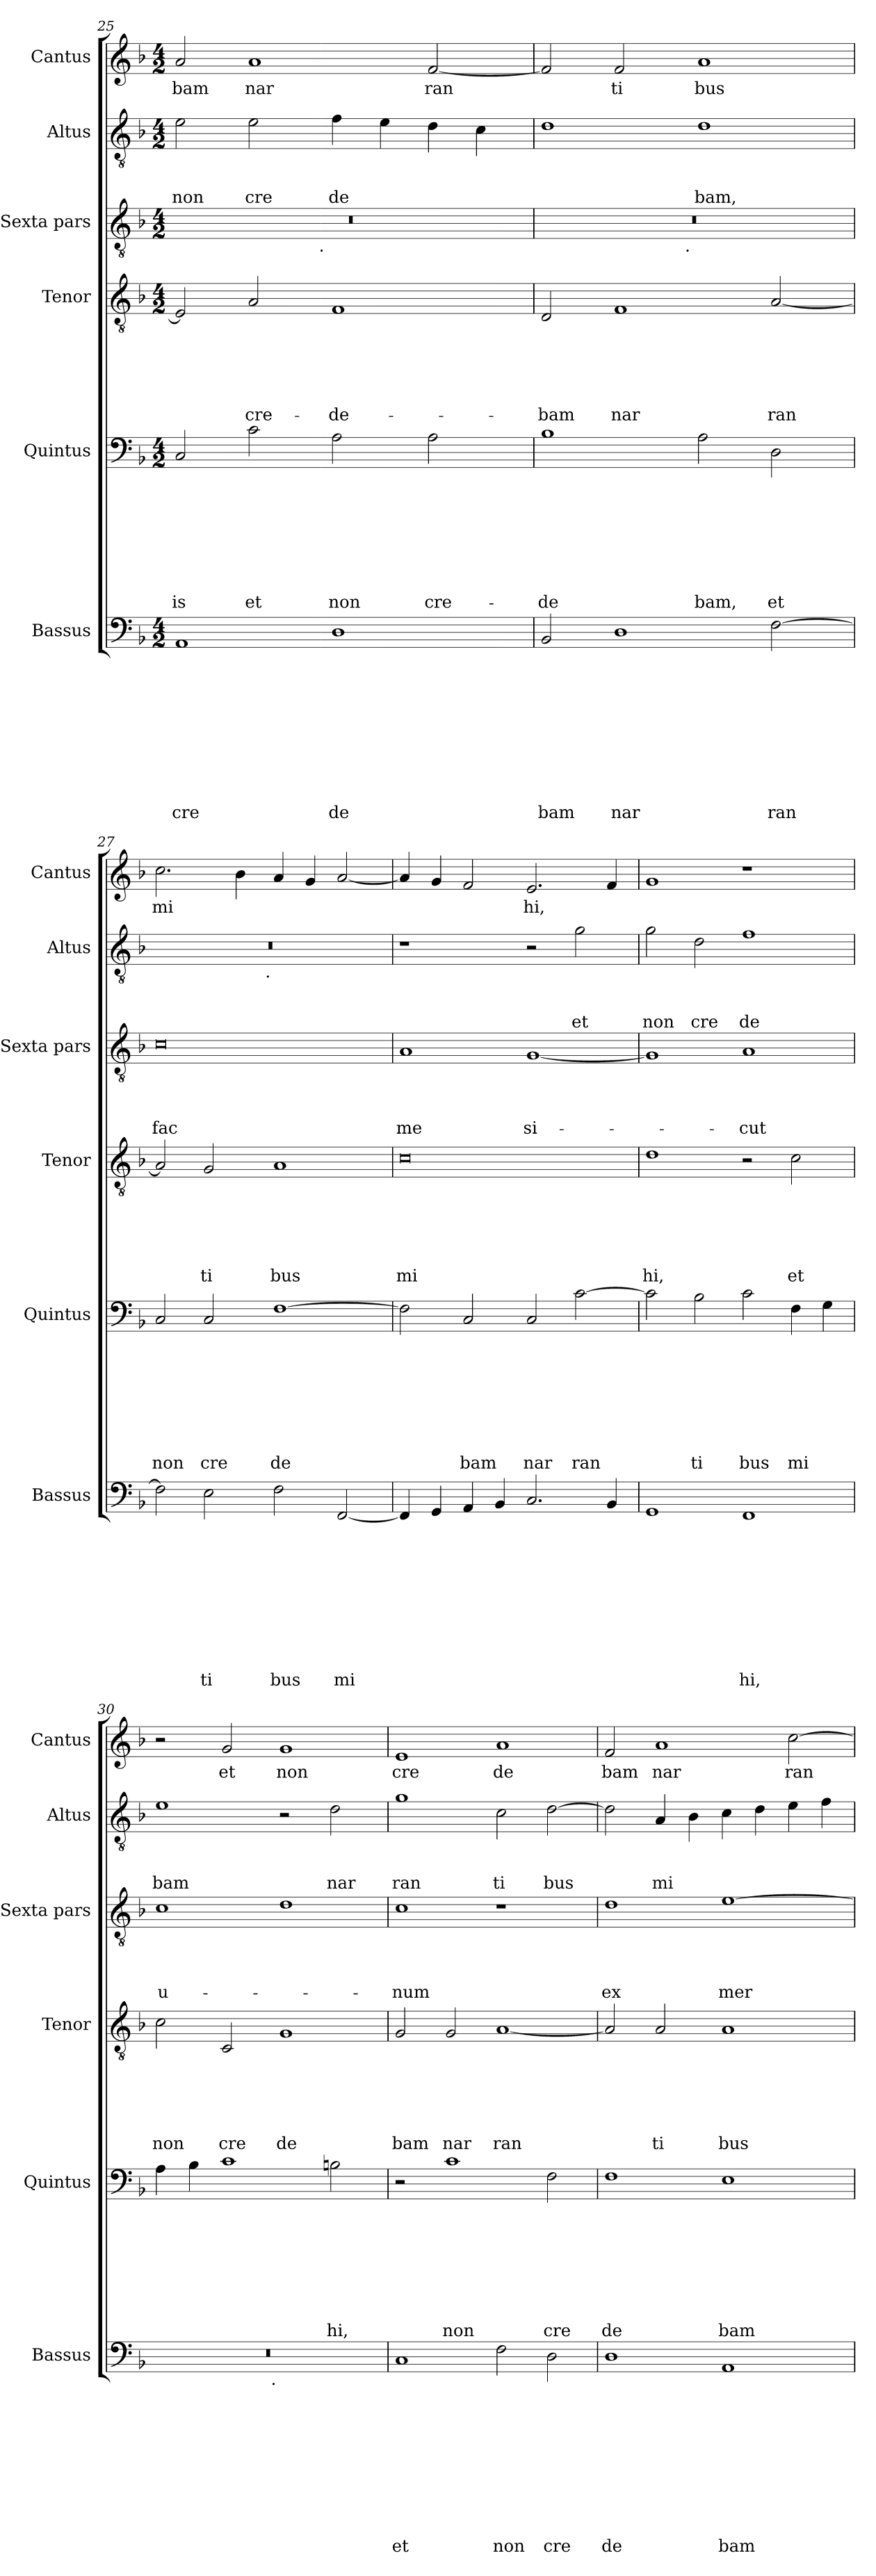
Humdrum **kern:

**kern	**text	**text	**text	**text	**text	**text	**text	**text	**text	**text	**kern	**text	**text	**text	**text	**text	**text	**text	**text	**kern	**text	**text	**text	**text	**text	**text	**kern	**text	**text	**text	**text	**kern	**text	**text	**text	**kern	**text
*part6	*part6	*part6	*part6	*part6	*part6	*part6	*part6	*part6	*part6	*part6	*part5	*part5	*part5	*part5	*part5	*part5	*part5	*part5	*part5	*part4	*part4	*part4	*part4	*part4	*part4	*part4	*part3	*part3	*part3	*part3	*part3	*part2	*part2	*part2	*part2	*part1	*part1
*staff6	*staff6	*staff6	*staff6	*staff6	*staff6	*staff6	*staff6	*staff6	*staff6	*staff6	*staff5	*staff5	*staff5	*staff5	*staff5	*staff5	*staff5	*staff5	*staff5	*staff4	*staff4	*staff4	*staff4	*staff4	*staff4	*staff4	*staff3	*staff3	*staff3	*staff3	*staff3	*staff2	*staff2	*staff2	*staff2	*staff1	*staff1
*I"Bassus	*	*	*	*	*	*	*	*	*	*	*I"Quintus	*	*	*	*	*	*	*	*	*I"Tenor	*	*	*	*	*	*	*I"Sexta pars	*	*	*	*	*I"Altus	*	*	*	*I"Cantus	*
*I'Bassus	*	*	*	*	*	*	*	*	*	*	*I'Quintus	*	*	*	*	*	*	*	*	*I'Tenor	*	*	*	*	*	*	*I'Sexta pars	*	*	*	*	*I'Altus	*	*	*	*I'Cantus	*
*clefF4	*	*	*	*	*	*	*	*	*	*	*clefF4	*	*	*	*	*	*	*	*	*clefGv2	*	*	*	*	*	*	*clefGv2	*	*	*	*	*clefGv2	*	*	*	*clefG2	*
*k[b-]	*	*	*	*	*	*	*	*	*	*	*k[b-]	*	*	*	*	*	*	*	*	*k[b-]	*	*	*	*	*	*	*k[b-]	*	*	*	*	*k[b-]	*	*	*	*k[b-]	*
*F:	*	*	*	*	*	*	*	*	*	*	*F:	*	*	*	*	*	*	*	*	*F:	*	*	*	*	*	*	*F:	*	*	*	*	*F:	*	*	*	*F:	*
*M4/2	*	*	*	*	*	*	*	*	*	*	*M4/2	*	*	*	*	*	*	*	*	*M4/2	*	*	*	*	*	*	*M4/2	*	*	*	*	*M4/2	*	*	*	*M4/2	*
=25	=25	=25	=25	=25	=25	=25	=25	=25	=25	=25	=25	=25	=25	=25	=25	=25	=25	=25	=25	=25	=25	=25	=25	=25	=25	=25	=25	=25	=25	=25	=25	=25	=25	=25	=25	=25	=25
!	!	!	!	!	!	!	!	!	!	!LO:LY:b	!	!	!	!	!	!	!	!	!LO:LY:b	!	!	!	!	!	!	!	!	!	!	!	!	!	!	!	!LO:LY:b	!	!LO:LY:b
*	*	*	*	*	*	*	*	*	*	*	*	*	*	*	*	*	*	*	*	*	*	*	*	*	*	*	*^	*	*	*	*	*	*	*	*	*	*
1AA	.	.	.	.	.	.	.	.	.	cre	2C/	.	.	.	.	.	.	.	-is	2E/]	.	.	.	.	.	.	0r	2ryy	.	.	.	.	2e\	.	.	non	2a/	bam
!	!	!	!	!	!	!	!	!	!	!	!	!	!	!	!	!	!	!	!LO:LY:b	!	!	!	!	!	!	!LO:LY:b	!	!	!	!	!	!	!	!	!	!LO:LY:b	!	!LO:LY:b
.	.	.	.	.	.	.	.	.	.	.	2c\	.	.	.	.	.	.	.	et	2A/	.	.	.	.	.	cre-	.	4...ryy	.	.	.	.	2e\	.	.	cre	1a	nar
!	!	!	!	!	!	!	!	!	!	!	!	!	!	!	!	!	!	!	!	!	!	!	!	!	!	!	!	!LO:TX:b:t=.	!	!	!	!	!	!	!	!	!	!
.	.	.	.	.	.	.	.	.	.	.	.	.	.	.	.	.	.	.	.	.	.	.	.	.	.	.	.	1ryy	.	.	.	.	.	.	.	.	.	.
!	!	!	!	!	!	!	!	!	!	!LO:LY:b	!	!	!	!	!	!	!	!	!LO:LY:b	!	!	!	!	!	!	!LO:LY:b	!	!	!	!	!	!	!	!	!	!LO:LY:b	!	!
1D	.	.	.	.	.	.	.	.	.	de	2A\	.	.	.	.	.	.	.	non	1F	.	.	.	.	.	-de-	.	.	.	.	.	.	4f\	.	.	de	.	.
.	.	.	.	.	.	.	.	.	.	.	.	.	.	.	.	.	.	.	.	.	.	.	.	.	.	.	.	.	.	.	.	.	4e\	.	.	.	.	.
!	!	!	!	!	!	!	!	!	!	!	!	!	!	!	!	!	!	!	!LO:LY:b	!	!	!	!	!	!	!	!	!	!	!	!	!	!	!	!	!	!	!LO:LY:b
.	.	.	.	.	.	.	.	.	.	.	2A\	.	.	.	.	.	.	.	cre-	.	.	.	.	.	.	.	.	.	.	.	.	.	4d\	.	.	.	[>2f/	ran
.	.	.	.	.	.	.	.	.	.	.	.	.	.	.	.	.	.	.	.	.	.	.	.	.	.	.	.	.	.	.	.	.	4c\	.	.	.	.	.
.	.	.	.	.	.	.	.	.	.	.	.	.	.	.	.	.	.	.	.	.	.	.	.	.	.	.	.	32ryy	.	.	.	.	.	.	.	.	.	.
!!LO:PB:g=z
=26	=26	=26	=26	=26	=26	=26	=26	=26	=26	=26	=26	=26	=26	=26	=26	=26	=26	=26	=26	=26	=26	=26	=26	=26	=26	=26	=26	=26	=26	=26	=26	=26	=26	=26	=26	=26	=26	=26
!	!	!	!	!	!	!	!	!	!	!LO:LY:b	!	!	!	!	!	!	!	!	!LO:LY:b	!	!	!	!	!	!	!LO:LY:b	!	!	!	!	!	!	!	!	!	!	!	!
2BB-/	.	.	.	.	.	.	.	.	.	bam	1B-	.	.	.	.	.	.	.	-de	2D/	.	.	.	.	.	-bam	0r	2ryy	.	.	.	.	1d	.	.	.	2f/]	.
!	!	!	!	!	!	!	!	!	!	!LO:LY:b	!	!	!	!	!	!	!	!	!	!	!	!	!	!	!	!LO:LY:b	!	!	!	!	!	!	!	!	!	!	!	!LO:LY:b
1D	.	.	.	.	.	.	.	.	.	nar	.	.	.	.	.	.	.	.	.	1F	.	.	.	.	.	nar	.	4...ryy	.	.	.	.	.	.	.	.	2f/	ti
!	!	!	!	!	!	!	!	!	!	!	!	!	!	!	!	!	!	!	!	!	!	!	!	!	!	!	!	!LO:TX:b:t=.	!	!	!	!	!	!	!	!	!	!
.	.	.	.	.	.	.	.	.	.	.	.	.	.	.	.	.	.	.	.	.	.	.	.	.	.	.	.	1ryy	.	.	.	.	.	.	.	.	.	.
!	!	!	!	!	!	!	!	!	!	!	!	!	!	!	!	!	!	!	!LO:LY:b	!	!	!	!	!	!	!	!	!	!	!	!	!	!	!	!	!LO:LY:b	!	!LO:LY:b
.	.	.	.	.	.	.	.	.	.	.	2A\	.	.	.	.	.	.	.	bam,	.	.	.	.	.	.	.	.	.	.	.	.	.	1d	.	.	bam,	1a	bus
!	!	!	!	!	!	!	!	!	!	!LO:LY:b	!	!	!	!	!	!	!	!	!LO:LY:b	!	!	!	!	!	!	!LO:LY:b	!	!	!	!	!	!	!	!	!	!	!	!
[>2F\	.	.	.	.	.	.	.	.	.	ran	2D\	.	.	.	.	.	.	.	et	[<2A/	.	.	.	.	.	ran	.	.	.	.	.	.	.	.	.	.	.	.
.	.	.	.	.	.	.	.	.	.	.	.	.	.	.	.	.	.	.	.	.	.	.	.	.	.	.	.	32ryy	.	.	.	.	.	.	.	.	.	.
=27	=27	=27	=27	=27	=27	=27	=27	=27	=27	=27	=27	=27	=27	=27	=27	=27	=27	=27	=27	=27	=27	=27	=27	=27	=27	=27	=27	=27	=27	=27	=27	=27	=27	=27	=27	=27	=27	=27
!	!	!	!	!	!	!	!	!	!	!	!	!	!	!	!	!	!	!	!LO:LY:b	!	!	!	!	!	!	!	!	!	!	!	!	!LO:LY:b	!	!	!	!	!	!LO:LY:b
*	*	*	*	*	*	*	*	*	*	*	*	*	*	*	*	*	*	*	*	*	*	*	*	*	*	*	*v	*v	*	*	*	*	*^	*	*	*	*	*
2F\]	.	.	.	.	.	.	.	.	.	.	2C/	.	.	.	.	.	.	.	non	2A/]	.	.	.	.	.	.	0c	.	.	.	fac	0r	2ryy	.	.	.	2.cc\	mi
!	!	!	!	!	!	!	!	!	!	!LO:LY:b	!	!	!	!	!	!	!	!	!LO:LY:b	!	!	!	!	!	!	!LO:LY:b	!	!	!	!	!	!	!	!	!	!	!	!
2E\	.	.	.	.	.	.	.	.	.	ti	2C/	.	.	.	.	.	.	.	cre	2G/	.	.	.	.	.	ti	.	.	.	.	.	.	4...ryy	.	.	.	.	.
.	.	.	.	.	.	.	.	.	.	.	.	.	.	.	.	.	.	.	.	.	.	.	.	.	.	.	.	.	.	.	.	.	.	.	.	.	4b-\	.
!	!	!	!	!	!	!	!	!	!	!	!	!	!	!	!	!	!	!	!	!	!	!	!	!	!	!	!	!	!	!	!	!	!LO:TX:b:t=.	!	!	!	!	!
.	.	.	.	.	.	.	.	.	.	.	.	.	.	.	.	.	.	.	.	.	.	.	.	.	.	.	.	.	.	.	.	.	1ryy	.	.	.	.	.
!	!	!	!	!	!	!	!	!	!	!LO:LY:b	!	!	!	!	!	!	!	!	!LO:LY:b	!	!	!	!	!	!	!LO:LY:b	!	!	!	!	!	!	!	!	!	!	!	!
2F\	.	.	.	.	.	.	.	.	.	bus	[>1F	.	.	.	.	.	.	.	de	1A	.	.	.	.	.	bus	.	.	.	.	.	.	.	.	.	.	4a/	.
.	.	.	.	.	.	.	.	.	.	.	.	.	.	.	.	.	.	.	.	.	.	.	.	.	.	.	.	.	.	.	.	.	.	.	.	.	4g/	.
!	!	!	!	!	!	!	!	!	!	!LO:LY:b	!	!	!	!	!	!	!	!	!	!	!	!	!	!	!	!	!	!	!	!	!	!	!	!	!	!	!	!
[<2FF/	.	.	.	.	.	.	.	.	.	mi	.	.	.	.	.	.	.	.	.	.	.	.	.	.	.	.	.	.	.	.	.	.	.	.	.	.	[<2a/	.
.	.	.	.	.	.	.	.	.	.	.	.	.	.	.	.	.	.	.	.	.	.	.	.	.	.	.	.	.	.	.	.	.	32ryy	.	.	.	.	.
=28	=28	=28	=28	=28	=28	=28	=28	=28	=28	=28	=28	=28	=28	=28	=28	=28	=28	=28	=28	=28	=28	=28	=28	=28	=28	=28	=28	=28	=28	=28	=28	=28	=28	=28	=28	=28	=28	=28
!	!	!	!	!	!	!	!	!	!	!	!	!	!	!	!	!	!	!	!	!	!	!	!	!	!	!LO:LY:b	!	!	!	!	!LO:LY:b	!	!	!	!	!	!	!
*	*	*	*	*	*	*	*	*	*	*	*	*	*	*	*	*	*	*	*	*	*	*	*	*	*	*	*	*	*	*	*	*v	*v	*	*	*	*	*
4FF/]	.	.	.	.	.	.	.	.	.	.	2F\]	.	.	.	.	.	.	.	.	0c	.	.	.	.	.	mi	1A	.	.	.	me	1r	.	.	.	4a/]	.
4GG/	.	.	.	.	.	.	.	.	.	.	.	.	.	.	.	.	.	.	.	.	.	.	.	.	.	.	.	.	.	.	.	.	.	.	.	4g/	.
!	!	!	!	!	!	!	!	!	!	!	!	!	!	!	!	!	!	!	!LO:LY:b	!	!	!	!	!	!	!	!	!	!	!	!	!	!	!	!	!	!
4AA/	.	.	.	.	.	.	.	.	.	.	2C/	.	.	.	.	.	.	.	bam	.	.	.	.	.	.	.	.	.	.	.	.	.	.	.	.	2f/	.
4BB-/	.	.	.	.	.	.	.	.	.	.	.	.	.	.	.	.	.	.	.	.	.	.	.	.	.	.	.	.	.	.	.	.	.	.	.	.	.
!	!	!	!	!	!	!	!	!	!	!	!	!	!	!	!	!	!	!	!LO:LY:b	!	!	!	!	!	!	!	!	!	!	!	!LO:LY:b	!	!	!	!	!	!LO:LY:b
2.C/	.	.	.	.	.	.	.	.	.	.	2C/	.	.	.	.	.	.	.	nar	.	.	.	.	.	.	.	[<1G	.	.	.	si-	2r	.	.	.	2.e/	hi,
!	!	!	!	!	!	!	!	!	!	!	!	!	!	!	!	!	!	!	!LO:LY:b	!	!	!	!	!	!	!	!	!	!	!	!	!	!	!	!LO:LY:b	!	!
.	.	.	.	.	.	.	.	.	.	.	[>2c\	.	.	.	.	.	.	.	ran	.	.	.	.	.	.	.	.	.	.	.	.	2g\	.	.	et	.	.
4BB-/	.	.	.	.	.	.	.	.	.	.	.	.	.	.	.	.	.	.	.	.	.	.	.	.	.	.	.	.	.	.	.	.	.	.	.	4f/	.
=29	=29	=29	=29	=29	=29	=29	=29	=29	=29	=29	=29	=29	=29	=29	=29	=29	=29	=29	=29	=29	=29	=29	=29	=29	=29	=29	=29	=29	=29	=29	=29	=29	=29	=29	=29	=29	=29
!	!	!	!	!	!	!	!	!	!	!	!	!	!	!	!	!	!	!	!	!	!	!	!	!	!	!LO:LY:b	!	!	!	!	!	!	!	!	!LO:LY:b	!	!
1GG	.	.	.	.	.	.	.	.	.	.	2c\]	.	.	.	.	.	.	.	.	1d	.	.	.	.	.	hi,	1G]	.	.	.	.	2g\	.	.	non	1g	.
!	!	!	!	!	!	!	!	!	!	!	!	!	!	!	!	!	!	!	!LO:LY:b	!	!	!	!	!	!	!	!	!	!	!	!	!	!	!	!LO:LY:b	!	!
.	.	.	.	.	.	.	.	.	.	.	2B-\	.	.	.	.	.	.	.	ti	.	.	.	.	.	.	.	.	.	.	.	.	2d\	.	.	cre	.	.
!	!	!	!	!	!	!	!	!	!	!LO:LY:b	!	!	!	!	!	!	!	!	!LO:LY:b	!	!	!	!	!	!	!	!	!	!	!	!LO:LY:b	!	!	!	!LO:LY:b	!	!
1FF	.	.	.	.	.	.	.	.	.	hi,	2c\	.	.	.	.	.	.	.	bus	2r	.	.	.	.	.	.	1A	.	.	.	-cut	1f	.	.	de	1r	.
!	!	!	!	!	!	!	!	!	!	!	!	!	!	!	!	!	!	!	!LO:LY:b	!	!	!	!	!	!	!LO:LY:b	!	!	!	!	!	!	!	!	!	!	!
.	.	.	.	.	.	.	.	.	.	.	4F\	.	.	.	.	.	.	.	mi	2c\	.	.	.	.	.	et	.	.	.	.	.	.	.	.	.	.	.
.	.	.	.	.	.	.	.	.	.	.	4G\	.	.	.	.	.	.	.	.	.	.	.	.	.	.	.	.	.	.	.	.	.	.	.	.	.	.
=30	=30	=30	=30	=30	=30	=30	=30	=30	=30	=30	=30	=30	=30	=30	=30	=30	=30	=30	=30	=30	=30	=30	=30	=30	=30	=30	=30	=30	=30	=30	=30	=30	=30	=30	=30	=30	=30
!	!	!	!	!	!	!	!	!	!	!	!	!	!	!	!	!	!	!	!	!	!	!	!	!	!	!LO:LY:b	!	!	!	!	!LO:LY:b	!	!	!	!LO:LY:b	!	!
*^	*	*	*	*	*	*	*	*	*	*	*	*	*	*	*	*	*	*	*	*	*	*	*	*	*	*	*	*	*	*	*	*	*	*	*	*	*
0r	2ryy	.	.	.	.	.	.	.	.	.	.	4A\	.	.	.	.	.	.	.	.	2c\	.	.	.	.	.	non	1c	.	.	.	u-	1e	.	.	bam	2r	.
.	.	.	.	.	.	.	.	.	.	.	.	4B-\	.	.	.	.	.	.	.	.	.	.	.	.	.	.	.	.	.	.	.	.	.	.	.	.	.	.
!	!	!	!	!	!	!	!	!	!	!	!	!	!	!	!	!	!	!	!	!	!	!	!	!	!	!	!LO:LY:b	!	!	!	!	!	!	!	!	!	!	!LO:LY:b
.	4...ryy	.	.	.	.	.	.	.	.	.	.	1c	.	.	.	.	.	.	.	.	2C/	.	.	.	.	.	cre	.	.	.	.	.	.	.	.	.	2g/	et
!	!LO:TX:b:t=.	!	!	!	!	!	!	!	!	!	!	!	!	!	!	!	!	!	!	!	!	!	!	!	!	!	!	!	!	!	!	!	!	!	!	!	!	!
.	1ryy	.	.	.	.	.	.	.	.	.	.	.	.	.	.	.	.	.	.	.	.	.	.	.	.	.	.	.	.	.	.	.	.	.	.	.	.	.
!	!	!	!	!	!	!	!	!	!	!	!	!	!	!	!	!	!	!	!	!	!	!	!	!	!	!	!LO:LY:b	!	!	!	!	!	!	!	!	!	!	!LO:LY:b
.	.	.	.	.	.	.	.	.	.	.	.	.	.	.	.	.	.	.	.	.	1G	.	.	.	.	.	de	1d	.	.	.	.	2r	.	.	.	1g	non
!	!	!	!	!	!	!	!	!	!	!	!	!	!	!	!	!	!	!	!	!LO:LY:b	!	!	!	!	!	!	!	!	!	!	!	!	!	!	!	!LO:LY:b	!	!
.	.	.	.	.	.	.	.	.	.	.	.	2Bn\	.	.	.	.	.	.	.	hi,	.	.	.	.	.	.	.	.	.	.	.	.	2d\	.	.	nar	.	.
.	32ryy	.	.	.	.	.	.	.	.	.	.	.	.	.	.	.	.	.	.	.	.	.	.	.	.	.	.	.	.	.	.	.	.	.	.	.	.	.
=31	=31	=31	=31	=31	=31	=31	=31	=31	=31	=31	=31	=31	=31	=31	=31	=31	=31	=31	=31	=31	=31	=31	=31	=31	=31	=31	=31	=31	=31	=31	=31	=31	=31	=31	=31	=31	=31	=31
!	!	!	!	!	!	!	!	!	!	!	!LO:LY:b	!	!	!	!	!	!	!	!	!	!	!	!	!	!	!	!LO:LY:b	!	!	!	!	!LO:LY:b	!	!	!	!LO:LY:b	!	!LO:LY:b
*v	*v	*	*	*	*	*	*	*	*	*	*	*	*	*	*	*	*	*	*	*	*	*	*	*	*	*	*	*	*	*	*	*	*	*	*	*	*	*
1C	.	.	.	.	.	.	.	.	.	et	2r	.	.	.	.	.	.	.	.	2G/	.	.	.	.	.	bam	1c	.	.	.	-num	1g	.	.	ran	1e	cre
!	!	!	!	!	!	!	!	!	!	!	!	!	!	!	!	!	!	!	!LO:LY:b	!	!	!	!	!	!	!LO:LY:b	!	!	!	!	!	!	!	!	!	!	!
.	.	.	.	.	.	.	.	.	.	.	1c	.	.	.	.	.	.	.	non	2G/	.	.	.	.	.	nar	.	.	.	.	.	.	.	.	.	.	.
!	!	!	!	!	!	!	!	!	!	!LO:LY:b	!	!	!	!	!	!	!	!	!	!	!	!	!	!	!	!LO:LY:b	!	!	!	!	!	!	!	!	!LO:LY:b	!	!LO:LY:b
2F\	.	.	.	.	.	.	.	.	.	non	.	.	.	.	.	.	.	.	.	[<1A	.	.	.	.	.	ran	1r	.	.	.	.	2c\	.	.	ti	1a	de
!	!	!	!	!	!	!	!	!	!	!LO:LY:b	!	!	!	!	!	!	!	!	!LO:LY:b	!	!	!	!	!	!	!	!	!	!	!	!	!	!	!	!LO:LY:b	!	!
2D\	.	.	.	.	.	.	.	.	.	cre	2F\	.	.	.	.	.	.	.	cre	.	.	.	.	.	.	.	.	.	.	.	.	[>2d\	.	.	bus	.	.
=32	=32	=32	=32	=32	=32	=32	=32	=32	=32	=32	=32	=32	=32	=32	=32	=32	=32	=32	=32	=32	=32	=32	=32	=32	=32	=32	=32	=32	=32	=32	=32	=32	=32	=32	=32	=32	=32
!	!	!	!	!	!	!	!	!	!	!LO:LY:b	!	!	!	!	!	!	!	!	!LO:LY:b	!	!	!	!	!	!	!	!	!	!	!	!LO:LY:b	!	!	!	!	!	!LO:LY:b
1D	.	.	.	.	.	.	.	.	.	de	1F	.	.	.	.	.	.	.	de	2A/]	.	.	.	.	.	.	1d	.	.	.	ex	2d\]	.	.	.	2f/	bam
!	!	!	!	!	!	!	!	!	!	!	!	!	!	!	!	!	!	!	!	!	!	!	!	!	!	!LO:LY:b	!	!	!	!	!	!	!	!	!LO:LY:b	!	!LO:LY:b
.	.	.	.	.	.	.	.	.	.	.	.	.	.	.	.	.	.	.	.	2A/	.	.	.	.	.	ti	.	.	.	.	.	4A/	.	.	mi	1a	nar
.	.	.	.	.	.	.	.	.	.	.	.	.	.	.	.	.	.	.	.	.	.	.	.	.	.	.	.	.	.	.	.	4B-\	.	.	.	.	.
!	!	!	!	!	!	!	!	!	!	!LO:LY:b	!	!	!	!	!	!	!	!	!LO:LY:b	!	!	!	!	!	!	!LO:LY:b	!	!	!	!	!LO:LY:b	!	!	!	!	!	!
1AA	.	.	.	.	.	.	.	.	.	bam	1E	.	.	.	.	.	.	.	bam	1A	.	.	.	.	.	bus	[<1e	.	.	.	mer-	4c\	.	.	.	.	.
.	.	.	.	.	.	.	.	.	.	.	.	.	.	.	.	.	.	.	.	.	.	.	.	.	.	.	.	.	.	.	.	4d\	.	.	.	.	.
!	!	!	!	!	!	!	!	!	!	!	!	!	!	!	!	!	!	!	!	!	!	!	!	!	!	!	!	!	!	!	!	!	!	!	!	!	!LO:LY:b
.	.	.	.	.	.	.	.	.	.	.	.	.	.	.	.	.	.	.	.	.	.	.	.	.	.	.	.	.	.	.	.	4e\	.	.	.	[<2cc\	ran
.	.	.	.	.	.	.	.	.	.	.	.	.	.	.	.	.	.	.	.	.	.	.	.	.	.	.	.	.	.	.	.	4f\	.	.	.	.	.
=	=	=	=	=	=	=	=	=	=	=	=	=	=	=	=	=	=	=	=	=	=	=	=	=	=	=	=	=	=	=	=	=	=	=	=	=	=
*-	*-	*-	*-	*-	*-	*-	*-	*-	*-	*-	*-	*-	*-	*-	*-	*-	*-	*-	*-	*-	*-	*-	*-	*-	*-	*-	*-	*-	*-	*-	*-	*-	*-	*-	*-	*-	*-
